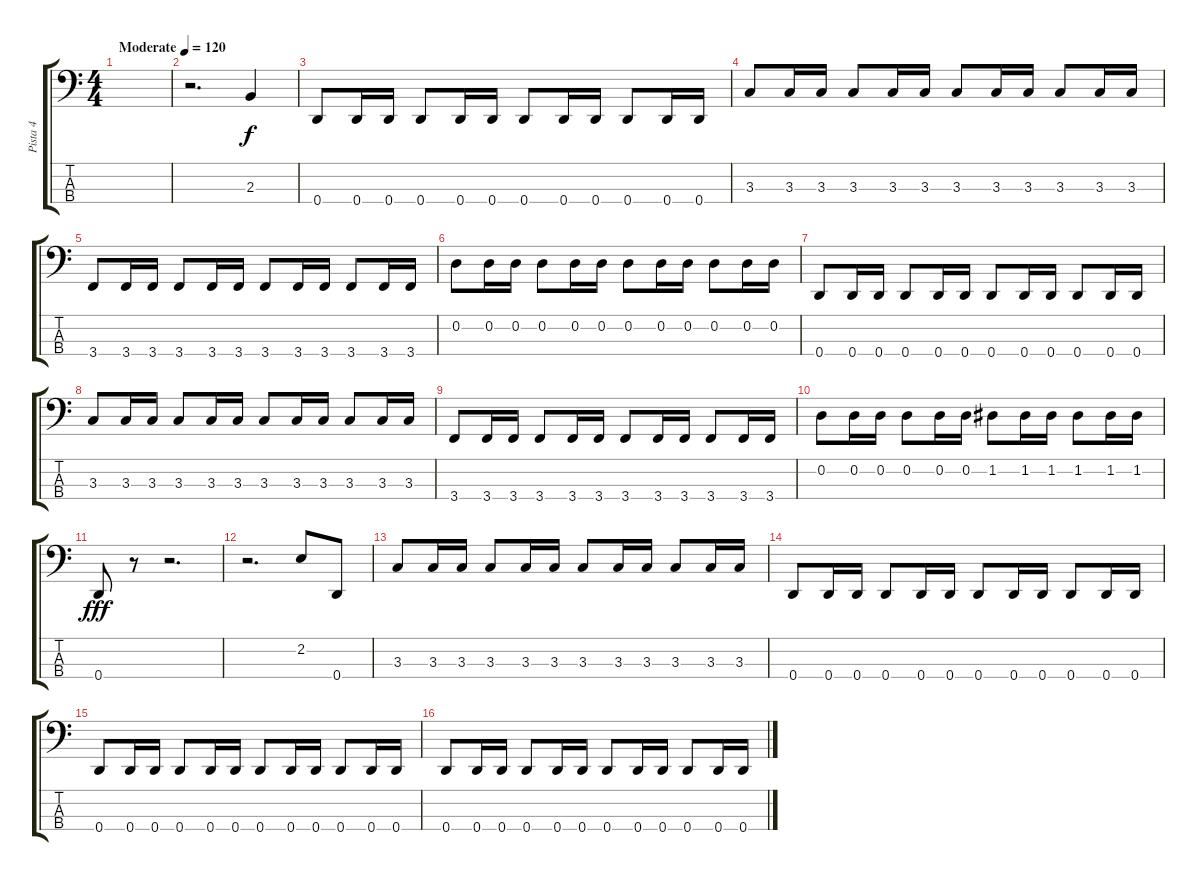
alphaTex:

\track ("Pista 4" "Pista 4") {instrument electricbasspick}
\staff {score tabs}
\tuning (G2 D2 A1 D1) {hide}
\ts (4 4)
\tempo (120 "Moderate")
\clef f4
\ks c
|
r.2{d} 2.3.4 |
0.4.8 0.4.16 0.4.16 0.4.8 0.4.16 0.4.16 0.4.8 0.4.16 0.4.16 0.4.8 0.4.16 0.4.16 |
3.3.8 3.3.16 3.3.16 3.3.8 3.3.16 3.3.16 3.3.8 3.3.16 3.3.16 3.3.8 3.3.16 3.3.16 |
3.4.8 3.4.16 3.4.16 3.4.8 3.4.16 3.4.16 3.4.8 3.4.16 3.4.16 3.4.8 3.4.16 3.4.16 |
0.2.8 0.2.16 0.2.16 0.2.8 0.2.16 0.2.16 0.2.8 0.2.16 0.2.16 0.2.8 0.2.16 0.2.16 |
0.4.8 0.4.16 0.4.16 0.4.8 0.4.16 0.4.16 0.4.8 0.4.16 0.4.16 0.4.8 0.4.16 0.4.16 |
3.3.8 3.3.16 3.3.16 3.3.8 3.3.16 3.3.16 3.3.8 3.3.16 3.3.16 3.3.8 3.3.16 3.3.16 |
3.4.8 3.4.16 3.4.16 3.4.8 3.4.16 3.4.16 3.4.8 3.4.16 3.4.16 3.4.8 3.4.16 3.4.16 |
0.2.8 0.2.16 0.2.16 0.2.8 0.2.16 0.2.16 1.2.8 1.2.16 1.2.16 1.2.8 1.2.16 1.2.16 |
0.4.8{dy fff} r.8 r.2{d} |
r.2{d} 2.2.8 0.4.8 |
3.3.8 3.3.16 3.3.16 3.3.8 3.3.16 3.3.16 3.3.8 3.3.16 3.3.16 3.3.8 3.3.16 3.3.16 |
0.4.8 0.4.16 0.4.16 0.4.8 0.4.16 0.4.16 0.4.8 0.4.16 0.4.16 0.4.8 0.4.16 0.4.16 |
0.4.8 0.4.16 0.4.16 0.4.8 0.4.16 0.4.16 0.4.8 0.4.16 0.4.16 0.4.8 0.4.16 0.4.16 |
0.4.8 0.4.16 0.4.16 0.4.8 0.4.16 0.4.16 0.4.8 0.4.16 0.4.16 0.4.8 0.4.16 0.4.16
